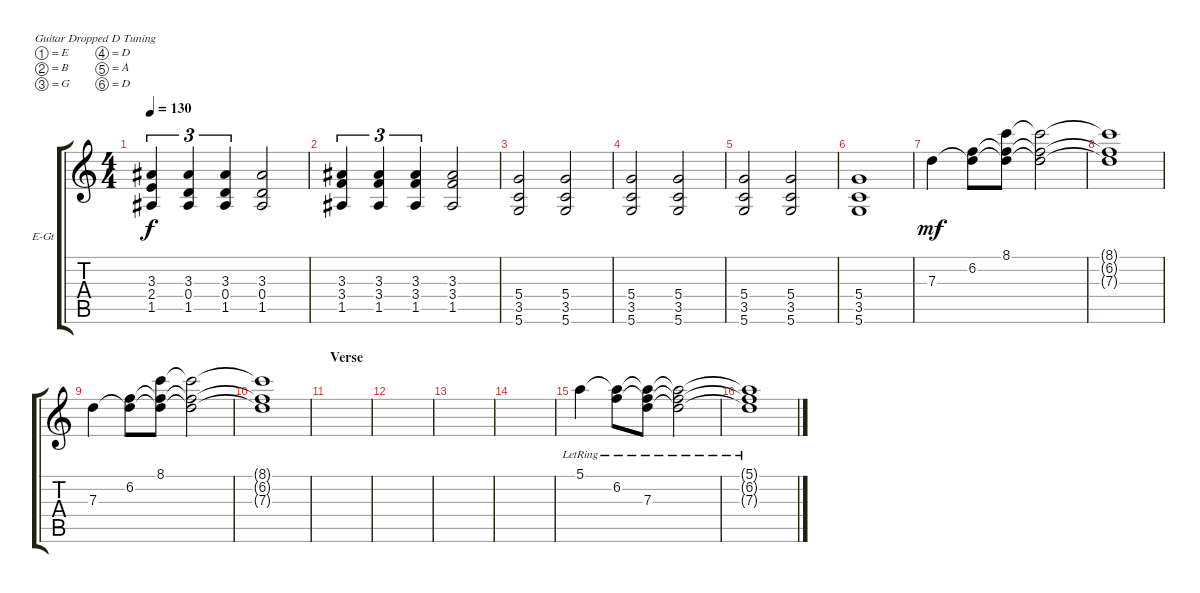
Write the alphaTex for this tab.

\bracketExtendMode groupsimilarinstruments
\firstSystemTrackNameOrientation horizontal
\otherSystemsTrackNameOrientation horizontal
\track ("Electric Guitar 1" "E-Gt") {instrument electricguitarjazz}
\staff {score tabs}
\tuning (E4 B3 G3 D3 A2 D2)
\ts (4 4)
\tempo 130
\clef g2
\ks c
(2.4 1.5 3.3).4{tu (3 2) dy f} (1.5 0.4 3.3).4{tu (3 2)} (0.4 1.5 3.3).4{tu (3 2)} (1.5 0.4 3.3).2 |
(1.5 3.4 3.3).4{tu (3 2)} (1.5 3.4 3.3).4{tu (3 2)} (1.5 3.4 3.3).4{tu (3 2)} (3.3 3.4 1.5).2 |
(3.5 5.6 5.4).2 (5.4 3.5 5.6).2 |
(3.5 5.6 5.4).2 (5.4 3.5 5.6).2 |
(3.5 5.6 5.4).2 (5.4 3.5 5.6).2 |
(5.6 3.5 5.4).1 |
7.3.4{dy mf} (6.2 7.3{t}).8 (8.1 6.2{t} 7.3{t}).8 (8.1{t} 6.2{t} 7.3{t}).2 |
(8.1{t} 6.2{t} 7.3{t}).1 |
7.3.4 (6.2 7.3{t}).8 (8.1 6.2{t} 7.3{t}).8 (8.1{t} 6.2{t} 7.3{t}).2 |
(8.1{t} 6.2{t} 7.3{t}).1 |
\section ("" "Verse")
|
|
|
|
5.1{lr}.4 (6.2{lr} 5.1{lr t}).8 (7.3 6.2{lr t} 5.1{lr t}).8 (7.3{t} 6.2{lr t} 5.1{lr t}).2 |
(6.2{lr t} 5.1{lr t} 7.3{t}).1
